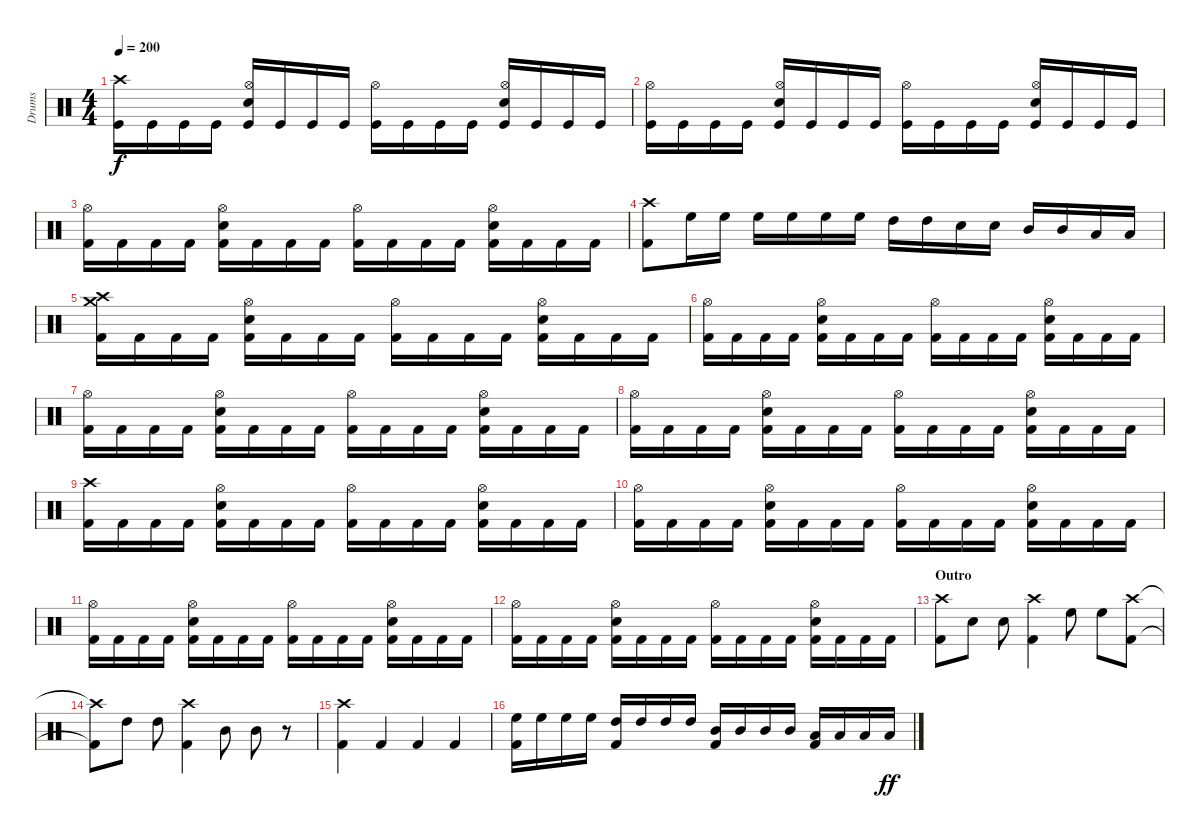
\track ("Drums" "Drums") {instrument percussion}
\staff {score}
\articulation defaults
\ts (4 4)
\tempo 200
\clef neutral
\ks c
("Crash high (hit)" "Kick (hit)").16{dy f} "Kick (hit)".16 "Kick (hit)".16 "Kick (hit)".16 ("Hi-Hat (open)" "Electric Snare (hit)" "Kick (hit)").16 "Kick (hit)".16 "Kick (hit)".16 "Kick (hit)".16 ("Hi-Hat (open)" "Kick (hit)").16 "Kick (hit)".16 "Kick (hit)".16 "Kick (hit)".16 ("Hi-Hat (open)" "Electric Snare (hit)" "Kick (hit)").16 "Kick (hit)".16 "Kick (hit)".16 "Kick (hit)".16 |
("Hi-Hat (open)" "Kick (hit)").16 "Kick (hit)".16 "Kick (hit)".16 "Kick (hit)".16 ("Hi-Hat (open)" "Electric Snare (hit)" "Kick (hit)").16 "Kick (hit)".16 "Kick (hit)".16 "Kick (hit)".16 ("Hi-Hat (open)" "Kick (hit)").16 "Kick (hit)".16 "Kick (hit)".16 "Kick (hit)".16 ("Hi-Hat (open)" "Electric Snare (hit)" "Kick (hit)").16 "Kick (hit)".16 "Kick (hit)".16 "Kick (hit)".16 |
("Hi-Hat (open)" "Kick (hit) 2").16 "Kick (hit) 2".16 "Kick (hit) 2".16 "Kick (hit) 2".16 ("Hi-Hat (open)" "Electric Snare (hit)" "Kick (hit) 2").16 "Kick (hit) 2".16 "Kick (hit) 2".16 "Kick (hit) 2".16 ("Hi-Hat (open)" "Kick (hit) 2").16 "Kick (hit) 2".16 "Kick (hit) 2".16 "Kick (hit) 2".16 ("Hi-Hat (open)" "Electric Snare (hit)" "Kick (hit) 2").16 "Kick (hit) 2".16 "Kick (hit) 2".16 "Kick (hit) 2".16 |
("Crash high (hit)" "Kick (hit) 2").8 "High Floor Tom (hit)".16 "High Floor Tom (hit)".16 "High Floor Tom (hit)".16 "High Floor Tom (hit)".16 "High Floor Tom (hit)".16 "High Floor Tom (hit)".16 "High Tom (hit)".16 "High Tom (hit)".16 "Electric Snare (hit)".16 "Electric Snare (hit)".16 "Mid Tom (hit)".16 "Mid Tom (hit)".16 "Low Tom (hit)".16 "Low Tom (hit)".16 |
("Crash medium (hit)" "Crash high (hit)" "Kick (hit) 2").16 "Kick (hit) 2".16 "Kick (hit) 2".16 "Kick (hit) 2".16 ("Hi-Hat (open)" "Electric Snare (hit)" "Kick (hit) 2").16 "Kick (hit) 2".16 "Kick (hit) 2".16 "Kick (hit) 2".16 ("Hi-Hat (open)" "Kick (hit) 2").16 "Kick (hit) 2".16 "Kick (hit) 2".16 "Kick (hit) 2".16 ("Hi-Hat (open)" "Electric Snare (hit)" "Kick (hit) 2").16 "Kick (hit) 2".16 "Kick (hit) 2".16 "Kick (hit) 2".16 |
("Hi-Hat (open)" "Kick (hit) 2").16 "Kick (hit) 2".16 "Kick (hit) 2".16 "Kick (hit) 2".16 ("Hi-Hat (open)" "Electric Snare (hit)" "Kick (hit) 2").16 "Kick (hit) 2".16 "Kick (hit) 2".16 "Kick (hit) 2".16 ("Hi-Hat (open)" "Kick (hit) 2").16 "Kick (hit) 2".16 "Kick (hit) 2".16 "Kick (hit) 2".16 ("Hi-Hat (open)" "Electric Snare (hit)" "Kick (hit) 2").16 "Kick (hit) 2".16 "Kick (hit) 2".16 "Kick (hit) 2".16 |
("Hi-Hat (open)" "Kick (hit) 2").16 "Kick (hit) 2".16 "Kick (hit) 2".16 "Kick (hit) 2".16 ("Hi-Hat (open)" "Electric Snare (hit)" "Kick (hit) 2").16 "Kick (hit) 2".16 "Kick (hit) 2".16 "Kick (hit) 2".16 ("Hi-Hat (open)" "Kick (hit) 2").16 "Kick (hit) 2".16 "Kick (hit) 2".16 "Kick (hit) 2".16 ("Hi-Hat (open)" "Electric Snare (hit)" "Kick (hit) 2").16 "Kick (hit) 2".16 "Kick (hit) 2".16 "Kick (hit) 2".16 |
("Hi-Hat (open)" "Kick (hit) 2").16 "Kick (hit) 2".16 "Kick (hit) 2".16 "Kick (hit) 2".16 ("Hi-Hat (open)" "Electric Snare (hit)" "Kick (hit) 2").16 "Kick (hit) 2".16 "Kick (hit) 2".16 "Kick (hit) 2".16 ("Hi-Hat (open)" "Kick (hit) 2").16 "Kick (hit) 2".16 "Kick (hit) 2".16 "Kick (hit) 2".16 ("Hi-Hat (open)" "Electric Snare (hit)" "Kick (hit) 2").16 "Kick (hit) 2".16 "Kick (hit) 2".16 "Kick (hit) 2".16 |
("Crash high (hit)" "Kick (hit) 2").16 "Kick (hit) 2".16 "Kick (hit) 2".16 "Kick (hit) 2".16 ("Hi-Hat (open)" "Electric Snare (hit)" "Kick (hit) 2").16 "Kick (hit) 2".16 "Kick (hit) 2".16 "Kick (hit) 2".16 ("Hi-Hat (open)" "Kick (hit) 2").16 "Kick (hit) 2".16 "Kick (hit) 2".16 "Kick (hit) 2".16 ("Hi-Hat (open)" "Electric Snare (hit)" "Kick (hit) 2").16 "Kick (hit) 2".16 "Kick (hit) 2".16 "Kick (hit) 2".16 |
("Hi-Hat (open)" "Kick (hit) 2").16 "Kick (hit) 2".16 "Kick (hit) 2".16 "Kick (hit) 2".16 ("Hi-Hat (open)" "Electric Snare (hit)" "Kick (hit) 2").16 "Kick (hit) 2".16 "Kick (hit) 2".16 "Kick (hit) 2".16 ("Hi-Hat (open)" "Kick (hit) 2").16 "Kick (hit) 2".16 "Kick (hit) 2".16 "Kick (hit) 2".16 ("Hi-Hat (open)" "Electric Snare (hit)" "Kick (hit) 2").16 "Kick (hit) 2".16 "Kick (hit) 2".16 "Kick (hit) 2".16 |
("Hi-Hat (open)" "Kick (hit) 2").16 "Kick (hit) 2".16 "Kick (hit) 2".16 "Kick (hit) 2".16 ("Hi-Hat (open)" "Electric Snare (hit)" "Kick (hit) 2").16 "Kick (hit) 2".16 "Kick (hit) 2".16 "Kick (hit) 2".16 ("Hi-Hat (open)" "Kick (hit) 2").16 "Kick (hit) 2".16 "Kick (hit) 2".16 "Kick (hit) 2".16 ("Hi-Hat (open)" "Electric Snare (hit)" "Kick (hit) 2").16 "Kick (hit) 2".16 "Kick (hit) 2".16 "Kick (hit) 2".16 |
("Hi-Hat (open)" "Kick (hit) 2").16 "Kick (hit) 2".16 "Kick (hit) 2".16 "Kick (hit) 2".16 ("Hi-Hat (open)" "Electric Snare (hit)" "Kick (hit) 2").16 "Kick (hit) 2".16 "Kick (hit) 2".16 "Kick (hit) 2".16 ("Hi-Hat (open)" "Kick (hit) 2").16 "Kick (hit) 2".16 "Kick (hit) 2".16 "Kick (hit) 2".16 ("Hi-Hat (open)" "Electric Snare (hit)" "Kick (hit) 2").16 "Kick (hit) 2".16 "Kick (hit) 2".16 "Kick (hit) 2".16 |
\section ("" "Outro")
("Crash high (hit)" "Kick (hit) 2").8 "Electric Snare (hit)".8 "Electric Snare (hit)".8 ("Crash high (hit)" "Kick (hit) 2").4 "High Floor Tom (hit)".8 "High Floor Tom (hit)".8 ("Crash high (hit)" "Kick (hit) 2").8 |
("Crash high (hit)"{t} "Kick (hit) 2"{t}).8 "High Tom (hit)".8 "High Tom (hit)".8 ("Crash high (hit)" "Kick (hit) 2").4 "Mid Tom (hit)".8 "Mid Tom (hit)".8 r.8 |
("Crash high (hit)" "Kick (hit) 2").4 "Kick (hit) 2".4 "Kick (hit) 2".4 "Kick (hit) 2".4 |
("High Floor Tom (hit)" "Kick (hit) 2").16 "High Floor Tom (hit)".16 "High Floor Tom (hit)".16 "High Floor Tom (hit)".16 ("High Tom (hit)" "Kick (hit) 2").16 "High Tom (hit)".16 "High Tom (hit)".16 "High Tom (hit)".16 ("Mid Tom (hit)" "Kick (hit) 2").16 "Mid Tom (hit)".16 "Mid Tom (hit)".16 "Mid Tom (hit)".16 ("Low Tom (hit)" "Kick (hit) 2").16 "Low Tom (hit)".16 "Low Tom (hit)".16 "Low Tom (hit)".16{dy ff}
